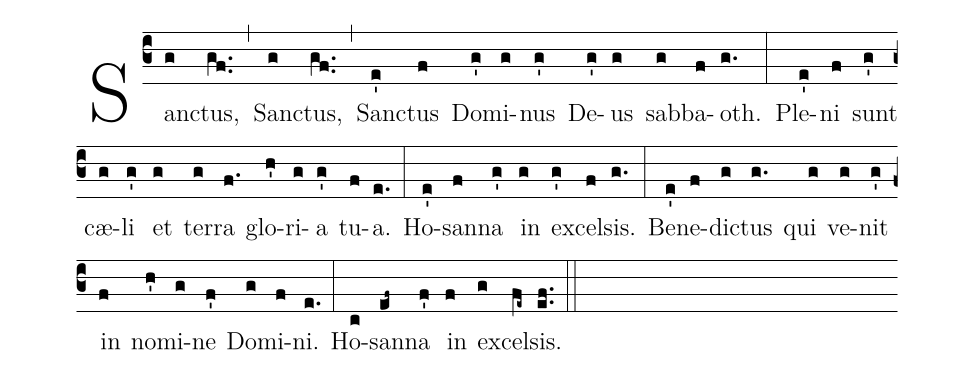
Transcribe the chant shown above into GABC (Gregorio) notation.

%%
(c3)Sanc(g)tus,(gf..) (,) San(g)ctus,(gf..) (,)
San(e')ctus(f) Do(g')mi(g)nus(g') De(g')us(g) sab(g)ba(f)oth.(g.) (:)
Ple(e')ni(f) sunt(g') cæ(g)li(g') et(g) ter(g)ra(f.) glo(h')ri(g)a(g') tu(f)a.(e.) (:)
Ho(e')san(f)na(g') in(g) ex(g')cel(f)sis.(g.) (:)
Be(e')ne(f)di(g)ctus(g.) qui(g) ve(g)nit(g') in(f) no(h')mi(g)ne(f') Do(g)mi(f)ni.(e.) (:)
Ho(c)san(ef~)na(f') in(f) ex(g)cel(fe~)sis.(ef..) (::)
